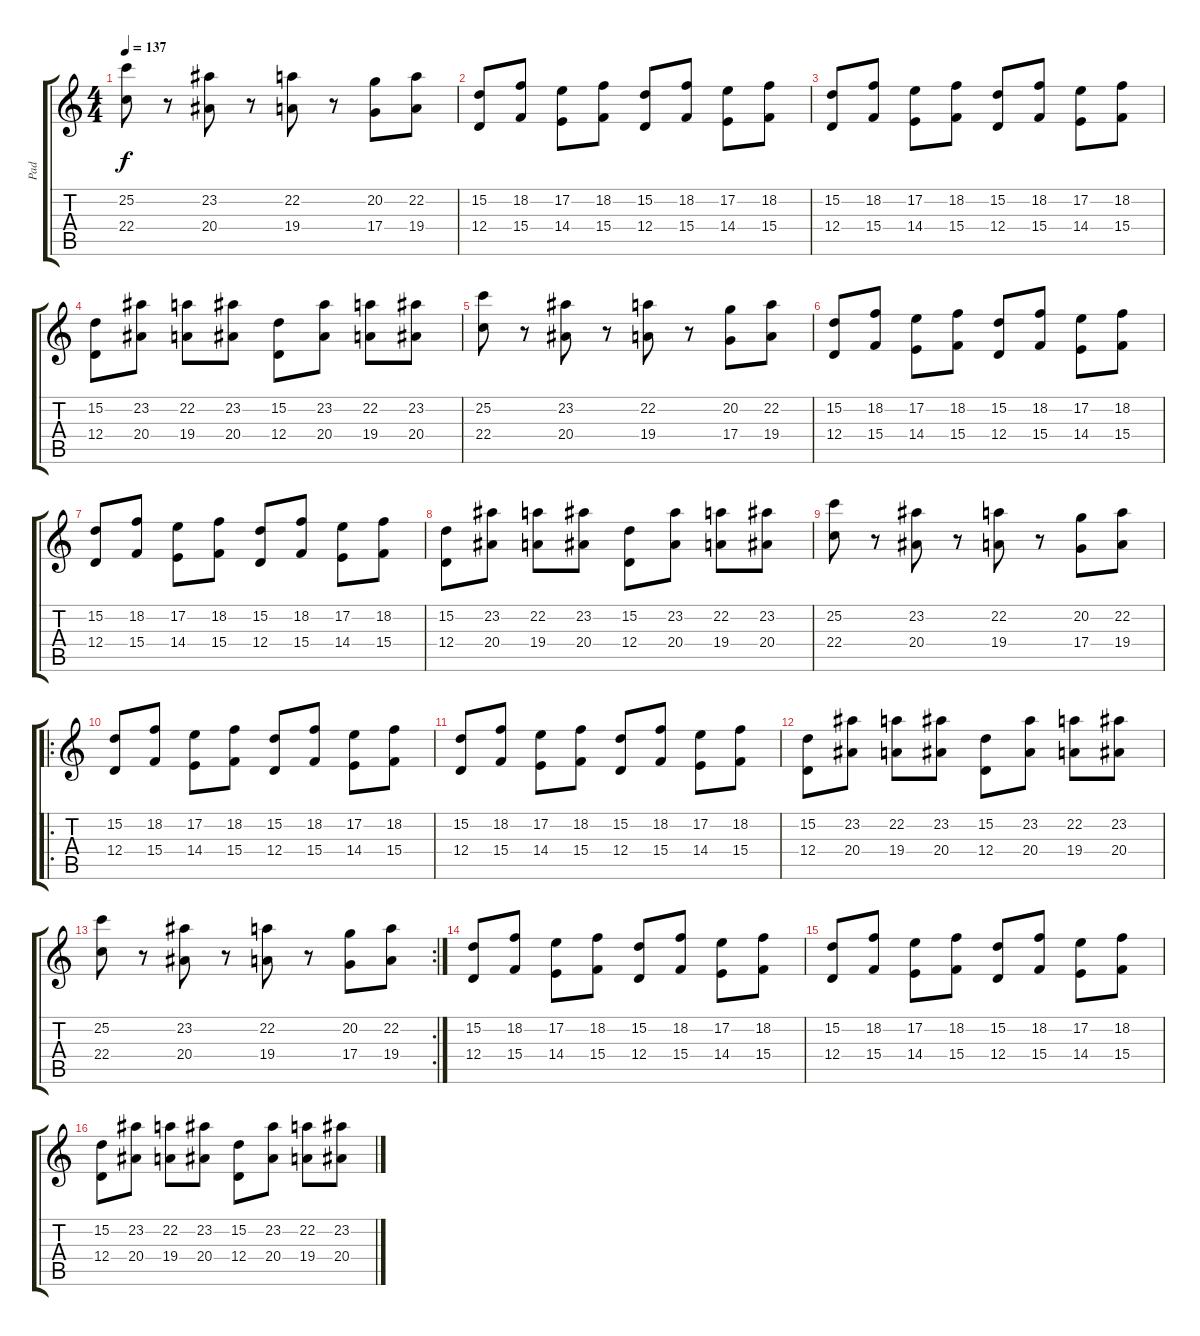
\track ("Pad" "Pad") {instrument pad3polysynth}
\staff {score tabs}
\tuning (E4 B3 G3 D3 A2 E2) {hide}
\ts (4 4)
\tempo 137
\clef g2
\ks c
(25.2 22.4).8{dy f} r.8 (23.2 20.4).8 r.8 (22.2 19.4).8 r.8 (20.2 17.4).8 (22.2 19.4).8 |
(15.2 12.4).8 (18.2 15.4).8 (17.2 14.4).8 (18.2 15.4).8 (15.2 12.4).8 (18.2 15.4).8 (17.2 14.4).8 (18.2 15.4).8 |
(15.2 12.4).8 (18.2 15.4).8 (17.2 14.4).8 (18.2 15.4).8 (15.2 12.4).8 (18.2 15.4).8 (17.2 14.4).8 (18.2 15.4).8 |
(15.2 12.4).8 (23.2 20.4).8 (22.2 19.4).8 (23.2 20.4).8 (15.2 12.4).8 (23.2 20.4).8 (22.2 19.4).8 (23.2 20.4).8 |
(25.2 22.4).8 r.8 (23.2 20.4).8 r.8 (22.2 19.4).8 r.8 (20.2 17.4).8 (22.2 19.4).8 |
(15.2 12.4).8 (18.2 15.4).8 (17.2 14.4).8 (18.2 15.4).8 (15.2 12.4).8 (18.2 15.4).8 (17.2 14.4).8 (18.2 15.4).8 |
(15.2 12.4).8 (18.2 15.4).8 (17.2 14.4).8 (18.2 15.4).8 (15.2 12.4).8 (18.2 15.4).8 (17.2 14.4).8 (18.2 15.4).8 |
(15.2 12.4).8 (23.2 20.4).8 (22.2 19.4).8 (23.2 20.4).8 (15.2 12.4).8 (23.2 20.4).8 (22.2 19.4).8 (23.2 20.4).8 |
(25.2 22.4).8 r.8 (23.2 20.4).8 r.8 (22.2 19.4).8 r.8 (20.2 17.4).8 (22.2 19.4).8 |
\ro
(15.2 12.4).8 (18.2 15.4).8 (17.2 14.4).8 (18.2 15.4).8 (15.2 12.4).8 (18.2 15.4).8 (17.2 14.4).8 (18.2 15.4).8 |
(15.2 12.4).8 (18.2 15.4).8 (17.2 14.4).8 (18.2 15.4).8 (15.2 12.4).8 (18.2 15.4).8 (17.2 14.4).8 (18.2 15.4).8 |
(15.2 12.4).8 (23.2 20.4).8 (22.2 19.4).8 (23.2 20.4).8 (15.2 12.4).8 (23.2 20.4).8 (22.2 19.4).8 (23.2 20.4).8 |
\rc 2
(25.2 22.4).8 r.8 (23.2 20.4).8 r.8 (22.2 19.4).8 r.8 (20.2 17.4).8 (22.2 19.4).8 |
(15.2 12.4).8 (18.2 15.4).8 (17.2 14.4).8 (18.2 15.4).8 (15.2 12.4).8 (18.2 15.4).8 (17.2 14.4).8 (18.2 15.4).8 |
(15.2 12.4).8 (18.2 15.4).8 (17.2 14.4).8 (18.2 15.4).8 (15.2 12.4).8 (18.2 15.4).8 (17.2 14.4).8 (18.2 15.4).8 |
(15.2 12.4).8 (23.2 20.4).8 (22.2 19.4).8 (23.2 20.4).8 (15.2 12.4).8 (23.2 20.4).8 (22.2 19.4).8 (23.2 20.4).8
